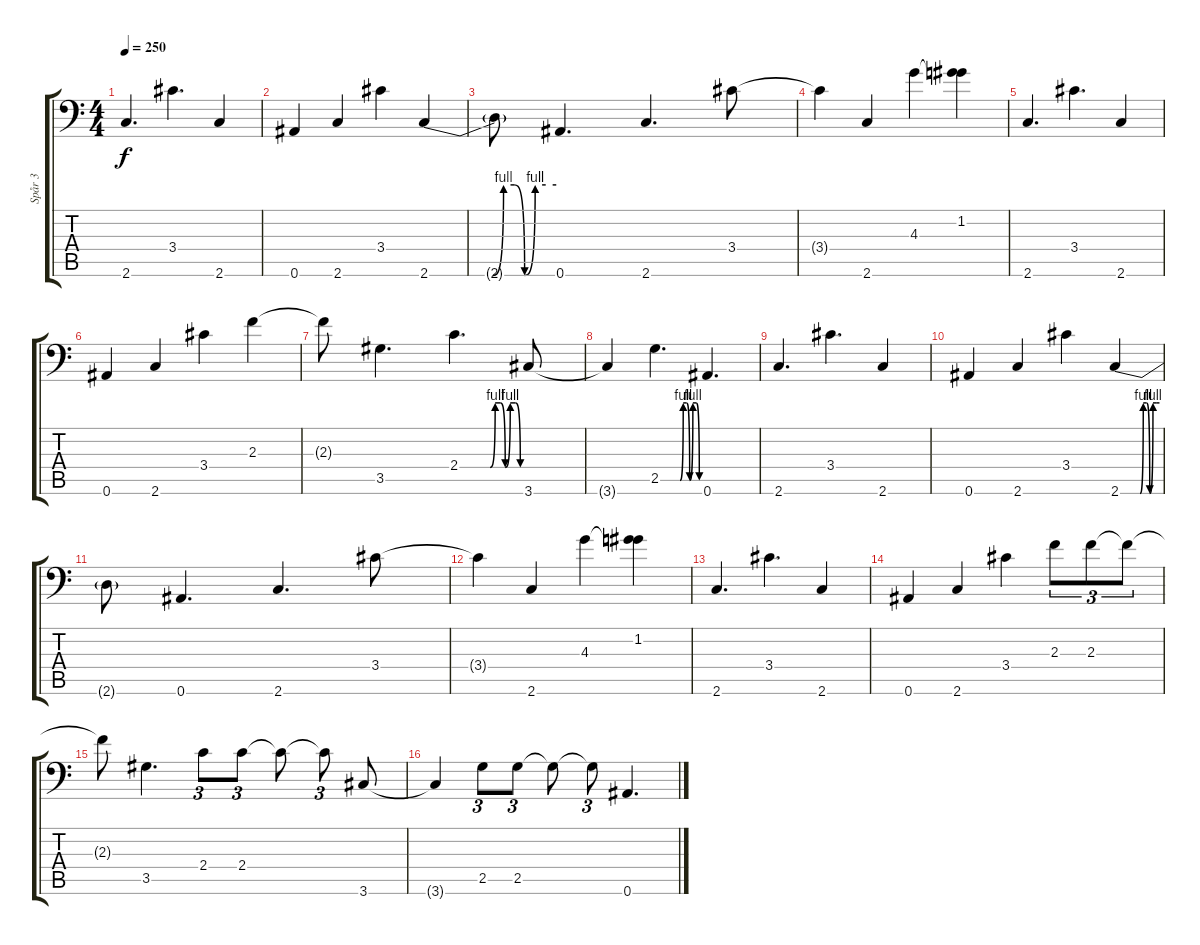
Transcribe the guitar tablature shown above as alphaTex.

\track ("Spår 3" "Spår 3") {instrument distortionguitar}
\staff {score tabs}
\tuning (C4 G3 Eb3 Bb2 F2 Bb1) {hide}
\ts (4 4)
\tempo 250
\clef f4
\ks c
2.6.4{d dy f} 3.4.4{d} 2.6.4 |
0.6.4 2.6.4 3.4.4 2.6{be (custom 0 0 30 0 35 4 40 4 45 0 50 4 55 4 60 4)}.4 |
2.6{t}.8 0.6.4{d} 2.6.4{d} 3.4.8 |
3.4{t}.4 2.6.4 4.3.4 (1.2 4.3{t}).4 |
2.6.4{d} 3.4.4{d} 2.6.4 |
0.6.4 2.6.4 3.4.4 2.3.4 |
2.3{t}.8 3.5.4{d} 2.4{be (custom 0 0 30 0 35 4 40 4 45 0 50 4 55 4 60 0)}.4{d} 3.6.8 |
3.6{t}.4 2.5{be (custom 0 0 30 0 35 4 40 4 45 0 50 4 55 4 60 0)}.4{d} 0.6.4{d} |
2.6.4{d} 3.4.4{d} 2.6.4 |
0.6.4 2.6.4 3.4.4 2.6{be (custom 0 0 30 0 35 4 40 4 45 0 50 4 55 4 60 4)}.4 |
2.6{t}.8 0.6.4{d} 2.6.4{d} 3.4.8 |
3.4{t}.4 2.6.4 4.3.4 (1.2 4.3{t}).4 |
2.6.4{d} 3.4.4{d} 2.6.4 |
0.6.4 2.6.4 3.4.4 2.3.8{tu (3 2)} 2.3.8{tu (3 2)} 2.3{t}.8{tu (3 2)} |
2.3{t}.8 3.5.4{d} 2.4.8{tu (3 2)} 2.4.8{tu (3 2)} 2.4{t}.8 2.4{t}.8{tu (3 2)} 3.6.8 |
3.6{t}.4 2.5.8{tu (3 2)} 2.5.8{tu (3 2)} 2.5{t}.8 2.5{t}.8{tu (3 2)} 0.6.4{d}
